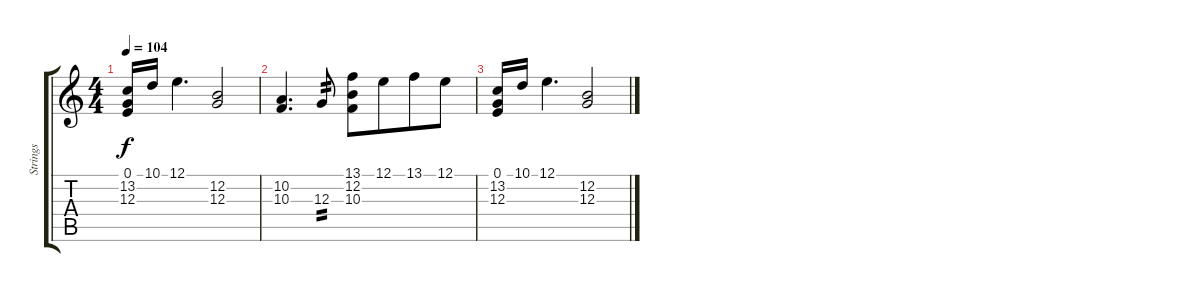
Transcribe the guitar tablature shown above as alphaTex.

\track ("Strings" "Strings") {instrument stringensemble1}
\staff {score tabs}
\tuning (E4 B3 G3 D3 A2 E2) {hide}
\ts (4 4)
\tempo 104
\clef g2
\ks c
(0.1 13.2 12.3).16{dy f} 10.1.16 12.1.4{d} (12.2 12.3).2 |
(10.2 10.3).4{d} 12.3.8{tp 2} (13.1 12.2 10.3).8 12.1.8{beam merge} 13.1.8 12.1.8 |
(0.1 13.2 12.3).16 10.1.16 12.1.4{d} (12.2 12.3).2
